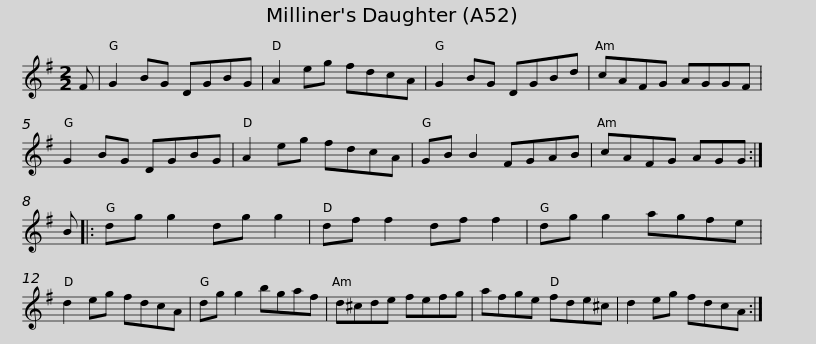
X:1
L:1/8
M:2/2
I:linebreak $
K:G
V:1 treble
V:1
 F | G2 BG DGBG | A2 eg fdcA | G2 BG DGBd | cAFG AGGF | %5
 G2 BG DGBG |$ A2 eg fdcA | GB B2 FGAB | cAFG AGG :| B |: %10
 dg g2 dg g2 | df f2 df f2 | dg g2 agfe |$ d2 eg fdcA | dg g2 bgaf | %15
 d^cde fefg | afge fde^c | d2 eg fdcA :| %18
